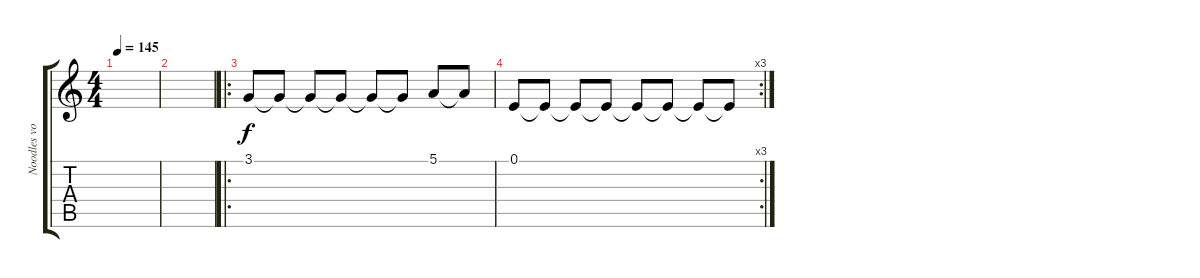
\track ("Noodles voice" "Noodles vo") {instrument altosax}
\staff {score tabs}
\tuning (E4 B3 G3 D3 A2 E2) {hide}
\ts (4 4)
\tempo 145
\clef g2
\ks c
|
|
\ro
3.1.8 3.1{t}.8 3.1{t}.8 3.1{t}.8 3.1{t}.8 3.1{t}.8 5.1.8 5.1{t}.8 |
\rc 3
0.1.8 0.1{t}.8 0.1{t}.8 0.1{t}.8 0.1{t}.8 0.1{t}.8 0.1{t}.8 0.1{t}.8
